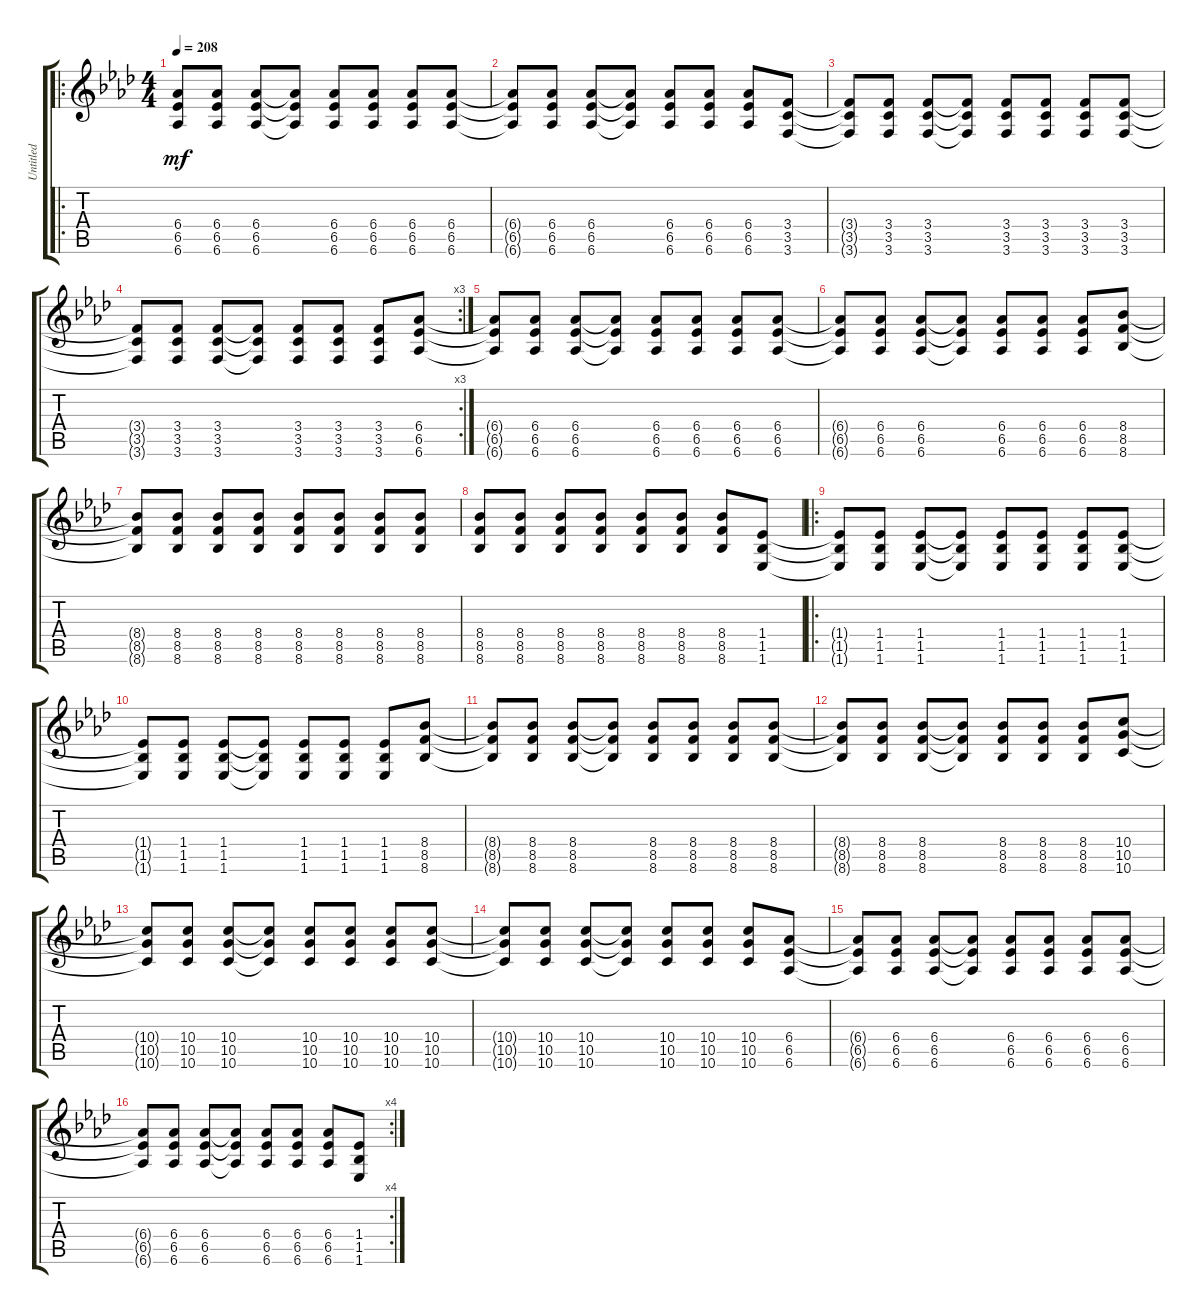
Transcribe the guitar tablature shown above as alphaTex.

\track ("Untitled" "Untitled") {instrument distortionguitar}
\staff {score tabs}
\tuning (E4 B3 G3 D3 A2 D2) {hide}
\ro
\ts (4 4)
\tempo 208
\clef g2
\ks ab
(6.4{t} 6.5{t} 6.6{t}).8{dy mf} (6.4 6.5 6.6).8 (6.4 6.5 6.6).8 (6.4{t} 6.5{t} 6.6{t}).8 (6.4 6.5 6.6).8 (6.4 6.5 6.6).8 (6.4 6.5 6.6).8 (6.4 6.5 6.6).8 |
(6.4{t} 6.5{t} 6.6{t}).8 (6.4 6.5 6.6).8 (6.4 6.5 6.6).8 (6.4{t} 6.5{t} 6.6{t}).8 (6.4 6.5 6.6).8 (6.4 6.5 6.6).8 (6.4 6.5 6.6).8 (3.4 3.5 3.6).8 |
(3.4{t} 3.5{t} 3.6{t}).8 (3.4 3.5 3.6).8 (3.4 3.5 3.6).8 (3.4{t} 3.5{t} 3.6{t}).8 (3.4 3.5 3.6).8 (3.4 3.5 3.6).8 (3.4 3.5 3.6).8 (3.4 3.5 3.6).8 |
\rc 3
(3.4{t} 3.5{t} 3.6{t}).8 (3.4 3.5 3.6).8 (3.4 3.5 3.6).8 (3.4{t} 3.5{t} 3.6{t}).8 (3.4 3.5 3.6).8 (3.4 3.5 3.6).8 (3.4 3.5 3.6).8 (6.4 6.5 6.6).8 |
(6.4{t} 6.5{t} 6.6{t}).8 (6.4 6.5 6.6).8 (6.4 6.5 6.6).8 (6.4{t} 6.5{t} 6.6{t}).8 (6.4 6.5 6.6).8 (6.4 6.5 6.6).8 (6.4 6.5 6.6).8 (6.4 6.5 6.6).8 |
(6.4{t} 6.5{t} 6.6{t}).8 (6.4 6.5 6.6).8 (6.4 6.5 6.6).8 (6.4{t} 6.5{t} 6.6{t}).8 (6.4 6.5 6.6).8 (6.4 6.5 6.6).8 (6.4 6.5 6.6).8 (8.4 8.5 8.6).8 |
(8.4{t} 8.5{t} 8.6{t}).8 (8.4 8.5 8.6).8 (8.4 8.5 8.6).8 (8.4 8.5 8.6).8 (8.4 8.5 8.6).8 (8.4 8.5 8.6).8 (8.4 8.5 8.6).8 (8.4 8.5 8.6).8 |
(8.4 8.5 8.6).8 (8.4 8.5 8.6).8 (8.4 8.5 8.6).8 (8.4 8.5 8.6).8 (8.4 8.5 8.6).8 (8.4 8.5 8.6).8 (8.4 8.5 8.6).8 (1.4 1.5 1.6).8 |
\ro
(1.4{t} 1.5{t} 1.6{t}).8 (1.4 1.5 1.6).8 (1.4 1.5 1.6).8 (1.4{t} 1.5{t} 1.6{t}).8 (1.4 1.5 1.6).8 (1.4 1.5 1.6).8 (1.4 1.5 1.6).8 (1.4 1.5 1.6).8 |
(1.4{t} 1.5{t} 1.6{t}).8 (1.4 1.5 1.6).8 (1.4 1.5 1.6).8 (1.4{t} 1.5{t} 1.6{t}).8 (1.4 1.5 1.6).8 (1.4 1.5 1.6).8 (1.4 1.5 1.6).8 (8.4 8.5 8.6).8 |
(8.4{t} 8.5{t} 8.6{t}).8 (8.4 8.5 8.6).8 (8.4 8.5 8.6).8 (8.4{t} 8.5{t} 8.6{t}).8 (8.4 8.5 8.6).8 (8.4 8.5 8.6).8 (8.4 8.5 8.6).8 (8.4 8.5 8.6).8 |
(8.4{t} 8.5{t} 8.6{t}).8 (8.4 8.5 8.6).8 (8.4 8.5 8.6).8 (8.4{t} 8.5{t} 8.6{t}).8 (8.4 8.5 8.6).8 (8.4 8.5 8.6).8 (8.4 8.5 8.6).8 (10.4 10.5 10.6).8 |
(10.4{t} 10.5{t} 10.6{t}).8 (10.4 10.5 10.6).8 (10.4 10.5 10.6).8 (10.4{t} 10.5{t} 10.6{t}).8 (10.4 10.5 10.6).8 (10.4 10.5 10.6).8 (10.4 10.5 10.6).8 (10.4 10.5 10.6).8 |
(10.4{t} 10.5{t} 10.6{t}).8 (10.4 10.5 10.6).8 (10.4 10.5 10.6).8 (10.4{t} 10.5{t} 10.6{t}).8 (10.4 10.5 10.6).8 (10.4 10.5 10.6).8 (10.4 10.5 10.6).8 (6.4 6.5 6.6).8 |
(6.4{t} 6.5{t} 6.6{t}).8 (6.4 6.5 6.6).8 (6.4 6.5 6.6).8 (6.4{t} 6.5{t} 6.6{t}).8 (6.4 6.5 6.6).8 (6.4 6.5 6.6).8 (6.4 6.5 6.6).8 (6.4 6.5 6.6).8 |
\rc 4
(6.4{t} 6.5{t} 6.6{t}).8 (6.4 6.5 6.6).8 (6.4 6.5 6.6).8 (6.4{t} 6.5{t} 6.6{t}).8 (6.4 6.5 6.6).8 (6.4 6.5 6.6).8 (6.4 6.5 6.6).8 (1.4 1.5 1.6).8
